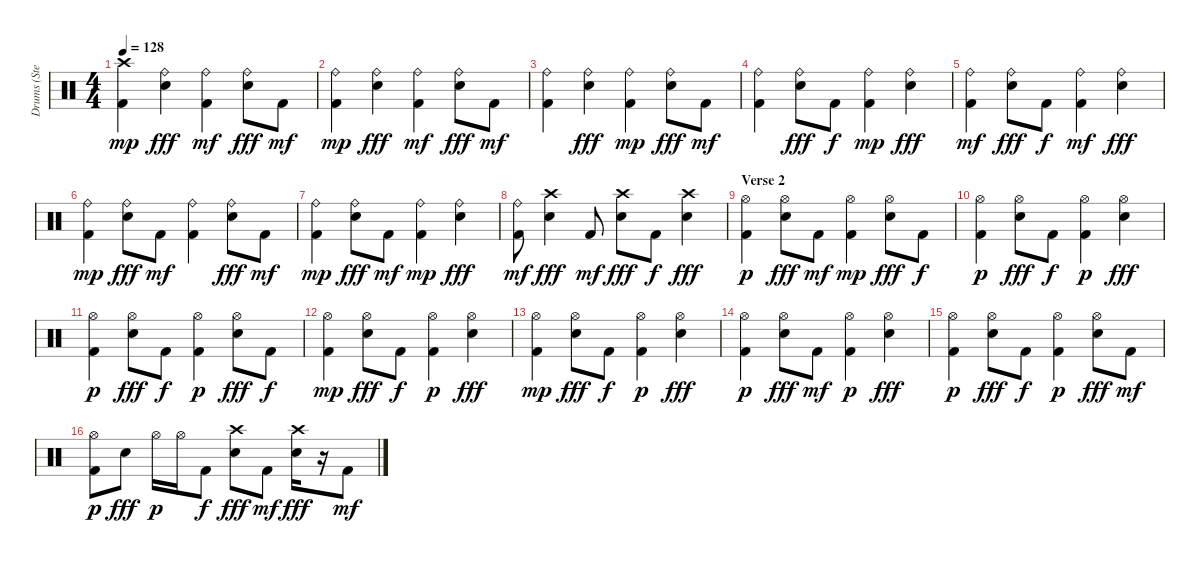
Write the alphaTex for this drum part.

\track ("Drums (Steven)" "Drums (Ste") {instrument percussion}
\staff {score}
\articulation defaults
\ts (4 4)
\tempo 128
\clef neutral
\ks c
("Kick (hit) 2" "Crash high (hit)").4{dy mp} ("Ride (bell)" "Electric Snare (hit)").4{dy fff} ("Kick (hit) 2" "Ride (bell)").4{dy mf} ("Ride (bell)" "Electric Snare (hit)").8{dy fff} "Kick (hit) 2".8{dy mf} |
("Kick (hit) 2" "Ride (bell)").4{dy mp} ("Ride (bell)" "Electric Snare (hit)").4{dy fff} ("Kick (hit) 2" "Ride (bell)").4{dy mf} ("Ride (bell)" "Electric Snare (hit)").8{dy fff} "Kick (hit) 2".8{dy mf} |
("Kick (hit) 2" "Ride (bell)").4 ("Ride (bell)" "Electric Snare (hit)").4{dy fff} ("Kick (hit) 2" "Ride (bell)").4{dy mp} ("Ride (bell)" "Electric Snare (hit)").8{dy fff} "Kick (hit) 2".8{dy mf} |
("Kick (hit) 2" "Ride (bell)").4 ("Ride (bell)" "Electric Snare (hit)").8{dy fff} "Kick (hit) 2".8{dy f} ("Kick (hit) 2" "Ride (bell)").4{dy mp} ("Ride (bell)" "Electric Snare (hit)").4{dy fff} |
("Kick (hit) 2" "Ride (bell)").4{dy mf} ("Ride (bell)" "Electric Snare (hit)").8{dy fff} "Kick (hit) 2".8{dy f} ("Kick (hit) 2" "Ride (bell)").4{dy mf} ("Ride (bell)" "Electric Snare (hit)").4{dy fff} |
("Kick (hit) 2" "Ride (bell)").4{dy mp} ("Ride (bell)" "Electric Snare (hit)").8{dy fff} "Kick (hit) 2".8{dy mf} ("Kick (hit) 2" "Ride (bell)").4 ("Ride (bell)" "Electric Snare (hit)").8{dy fff} "Kick (hit) 2".8{dy mf} |
("Kick (hit) 2" "Ride (bell)").4{dy mp} ("Ride (bell)" "Electric Snare (hit)").8{dy fff} "Kick (hit) 2".8{dy mf} ("Kick (hit) 2" "Ride (bell)").4{dy mp} ("Ride (bell)" "Electric Snare (hit)").4{dy fff} |
("Kick (hit) 2" "Ride (bell)").8{dy mf} ("Crash high (hit)" "Electric Snare (hit)").4{dy fff} "Kick (hit) 2".8{dy mf} ("Crash high (hit)" "Electric Snare (hit)").8{dy fff} "Kick (hit) 2".8{dy f} ("Crash high (hit)" "Electric Snare (hit)").4{dy fff} |
\section ("" "Verse 2")
("Kick (hit) 2" "Hi-Hat (open)").4{dy p} ("Hi-Hat (open)" "Electric Snare (hit)").8{dy fff} "Kick (hit) 2".8{dy mf} ("Kick (hit) 2" "Hi-Hat (open)").4{dy mp} ("Hi-Hat (open)" "Electric Snare (hit)").8{dy fff} "Kick (hit) 2".8{dy f} |
("Kick (hit) 2" "Hi-Hat (open)").4{dy p} ("Hi-Hat (open)" "Electric Snare (hit)").8{dy fff} "Kick (hit) 2".8{dy f} ("Kick (hit) 2" "Hi-Hat (open)").4{dy p} ("Hi-Hat (open)" "Electric Snare (hit)").4{dy fff} |
("Kick (hit) 2" "Hi-Hat (open)").4{dy p} ("Hi-Hat (open)" "Electric Snare (hit)").8{dy fff} "Kick (hit) 2".8{dy f} ("Kick (hit) 2" "Hi-Hat (open)").4{dy p} ("Hi-Hat (open)" "Electric Snare (hit)").8{dy fff} "Kick (hit) 2".8{dy f} |
("Kick (hit) 2" "Hi-Hat (open)").4{dy mp} ("Hi-Hat (open)" "Electric Snare (hit)").8{dy fff} "Kick (hit) 2".8{dy f} ("Kick (hit) 2" "Hi-Hat (open)").4{dy p} ("Hi-Hat (open)" "Electric Snare (hit)").4{dy fff} |
("Kick (hit) 2" "Hi-Hat (open)").4{dy mp} ("Hi-Hat (open)" "Electric Snare (hit)").8{dy fff} "Kick (hit) 2".8{dy f} ("Kick (hit) 2" "Hi-Hat (open)").4{dy p} ("Hi-Hat (open)" "Electric Snare (hit)").4{dy fff} |
("Kick (hit) 2" "Hi-Hat (open)").4{dy p} ("Hi-Hat (open)" "Electric Snare (hit)").8{dy fff} "Kick (hit) 2".8{dy mf} ("Kick (hit) 2" "Hi-Hat (open)").4{dy p} ("Hi-Hat (open)" "Electric Snare (hit)").4{dy fff} |
("Kick (hit) 2" "Hi-Hat (open)").4{dy p} ("Hi-Hat (open)" "Electric Snare (hit)").8{dy fff} "Kick (hit) 2".8{dy f} ("Kick (hit) 2" "Hi-Hat (open)").4{dy p} ("Hi-Hat (open)" "Electric Snare (hit)").8{dy fff} "Kick (hit) 2".8{dy mf} |
("Kick (hit) 2" "Hi-Hat (open)").8{dy p} "Electric Snare (hit)".8{dy fff} "Hi-Hat (open)".16{dy p} "Hi-Hat (open)".16 "Kick (hit) 2".8{dy f} ("Crash high (hit)" "Electric Snare (hit)").8{dy fff} "Kick (hit) 2".8{dy mf} ("Crash high (hit)" "Electric Snare (hit)").16{dy fff} r.16 "Kick (hit) 2".8{dy mf}
